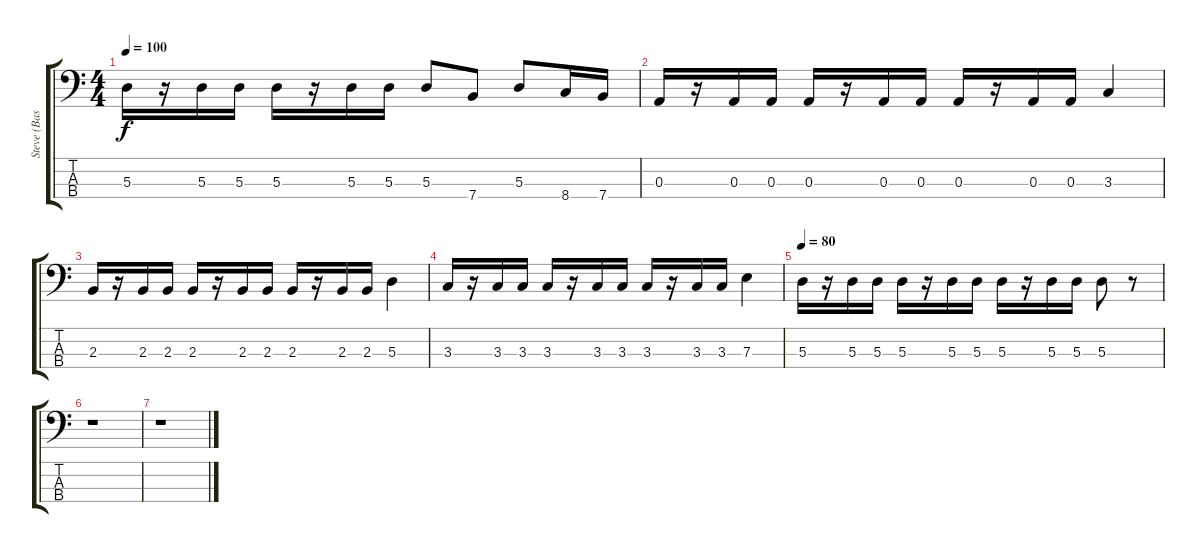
\track ("Steve (Bass)" "Steve (Bas") {instrument electricbasspick}
\staff {score tabs}
\tuning (G2 D2 A1 E1) {hide}
\ts (4 4)
\tempo 100
\clef f4
\ks c
5.3.16{dy f} r.16 5.3.16 5.3.16 5.3.16 r.16 5.3.16 5.3.16 5.3.8 7.4.8 5.3.8 8.4.16 7.4.16 |
0.3.16 r.16 0.3.16 0.3.16 0.3.16 r.16 0.3.16 0.3.16 0.3.16 r.16 0.3.16 0.3.16 3.3.4 |
2.3.16 r.16 2.3.16 2.3.16 2.3.16 r.16 2.3.16 2.3.16 2.3.16 r.16 2.3.16 2.3.16 5.3.4 |
3.3.16 r.16 3.3.16 3.3.16 3.3.16 r.16 3.3.16 3.3.16 3.3.16 r.16 3.3.16 3.3.16 7.3.4 |
\tempo 80
5.3.16 r.16 5.3.16 5.3.16 5.3.16 r.16 5.3.16 5.3.16 5.3.16 r.16 5.3.16 5.3.16 5.3.8 r.8 |
r.1 |
r.1
